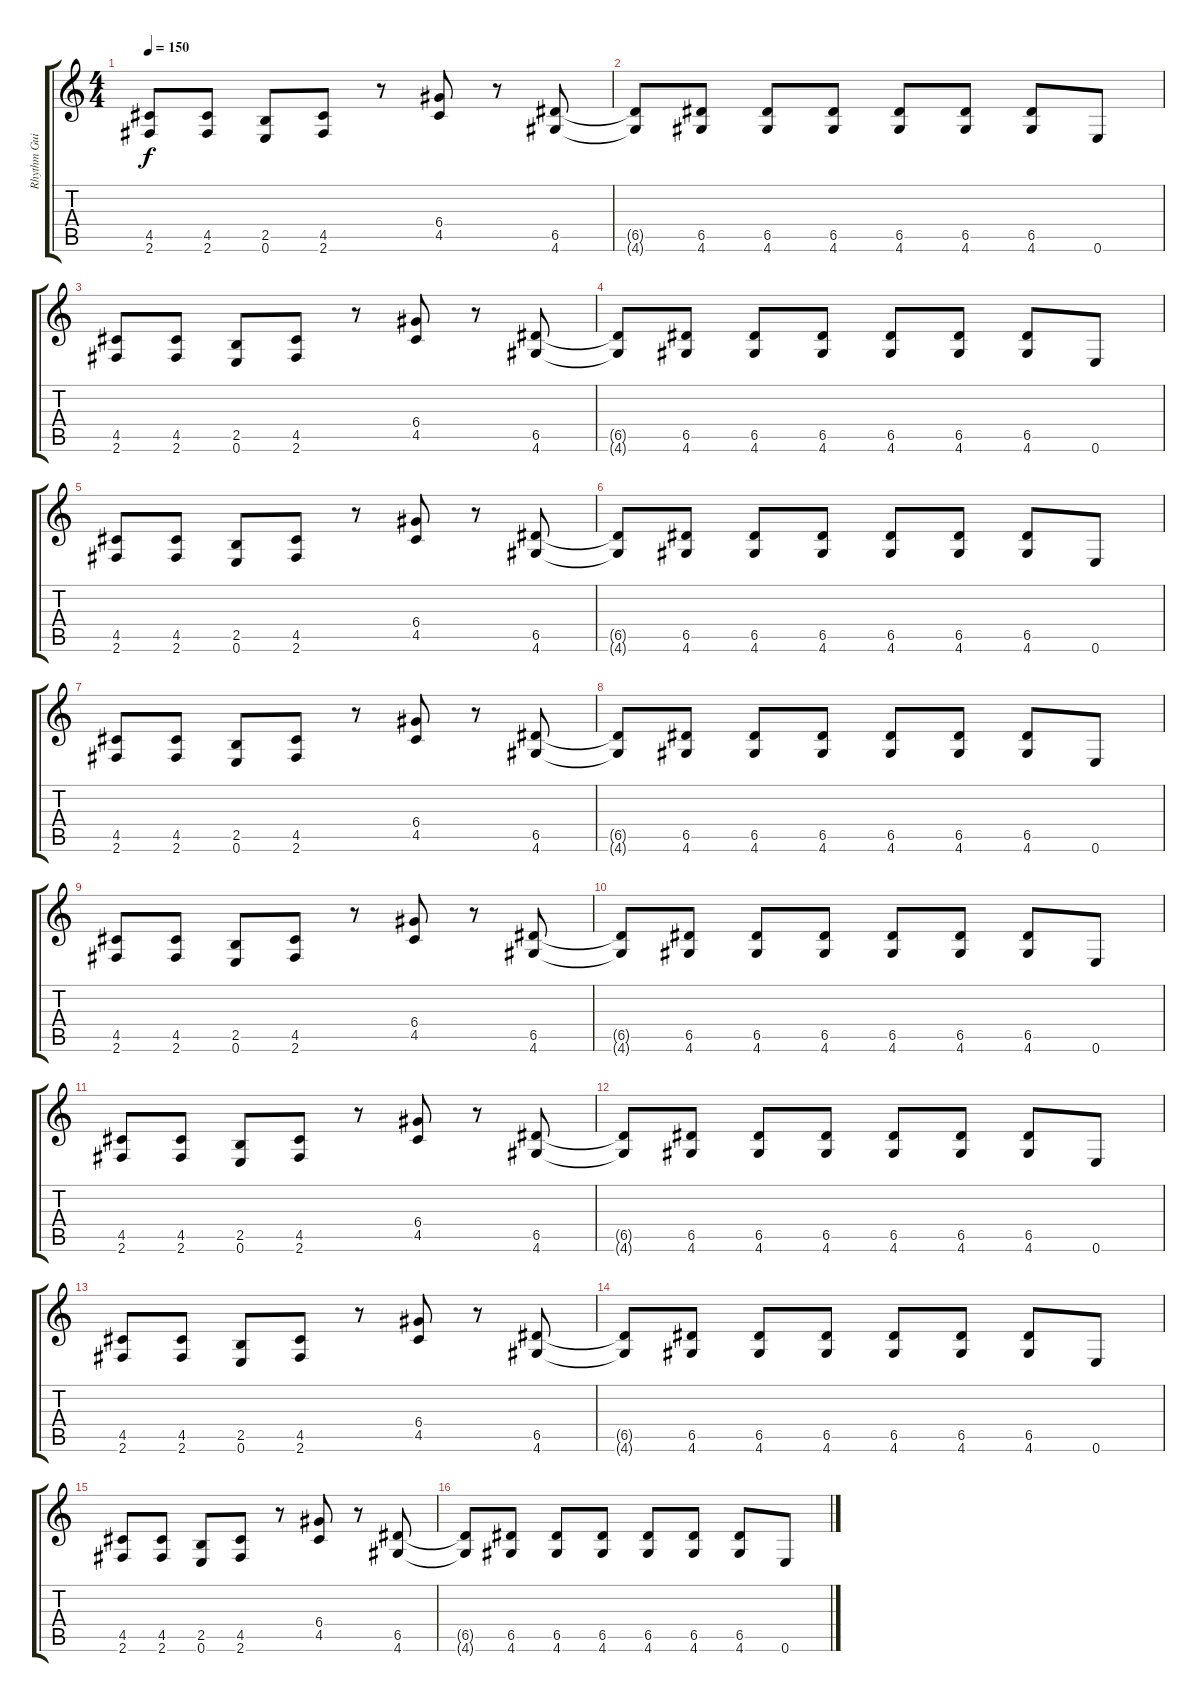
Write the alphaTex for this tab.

\track ("Rhythm Guitar" "Rhythm Gui") {instrument distortionguitar}
\staff {score tabs}
\tuning (E4 B3 G3 D3 A2 E2) {hide}
\ts (4 4)
\tempo 150
\clef g2
\ks c
(4.5 2.6).8{dy f} (4.5 2.6).8 (2.5 0.6).8 (4.5 2.6).8 r.8 (6.4 4.5).8 r.8 (6.5 4.6).8 |
(6.5{t} 4.6{t}).8 (6.5 4.6).8 (6.5 4.6).8 (6.5 4.6).8 (6.5 4.6).8 (6.5 4.6).8 (6.5 4.6).8 0.6.8 |
(4.5 2.6).8 (4.5 2.6).8 (2.5 0.6).8 (4.5 2.6).8 r.8 (6.4 4.5).8 r.8 (6.5 4.6).8 |
(6.5{t} 4.6{t}).8 (6.5 4.6).8 (6.5 4.6).8 (6.5 4.6).8 (6.5 4.6).8 (6.5 4.6).8 (6.5 4.6).8 0.6.8 |
(4.5 2.6).8 (4.5 2.6).8 (2.5 0.6).8 (4.5 2.6).8 r.8 (6.4 4.5).8 r.8 (6.5 4.6).8 |
(6.5{t} 4.6{t}).8 (6.5 4.6).8 (6.5 4.6).8 (6.5 4.6).8 (6.5 4.6).8 (6.5 4.6).8 (6.5 4.6).8 0.6.8 |
(4.5 2.6).8 (4.5 2.6).8 (2.5 0.6).8 (4.5 2.6).8 r.8 (6.4 4.5).8 r.8 (6.5 4.6).8 |
(6.5{t} 4.6{t}).8 (6.5 4.6).8 (6.5 4.6).8 (6.5 4.6).8 (6.5 4.6).8 (6.5 4.6).8 (6.5 4.6).8 0.6.8 |
(4.5 2.6).8 (4.5 2.6).8 (2.5 0.6).8 (4.5 2.6).8 r.8 (6.4 4.5).8 r.8 (6.5 4.6).8 |
(6.5{t} 4.6{t}).8 (6.5 4.6).8 (6.5 4.6).8 (6.5 4.6).8 (6.5 4.6).8 (6.5 4.6).8 (6.5 4.6).8 0.6.8 |
(4.5 2.6).8 (4.5 2.6).8 (2.5 0.6).8 (4.5 2.6).8 r.8 (6.4 4.5).8 r.8 (6.5 4.6).8 |
(6.5{t} 4.6{t}).8 (6.5 4.6).8 (6.5 4.6).8 (6.5 4.6).8 (6.5 4.6).8 (6.5 4.6).8 (6.5 4.6).8 0.6.8 |
(4.5 2.6).8 (4.5 2.6).8 (2.5 0.6).8 (4.5 2.6).8 r.8 (6.4 4.5).8 r.8 (6.5 4.6).8 |
(6.5{t} 4.6{t}).8 (6.5 4.6).8 (6.5 4.6).8 (6.5 4.6).8 (6.5 4.6).8 (6.5 4.6).8 (6.5 4.6).8 0.6.8 |
(4.5 2.6).8 (4.5 2.6).8 (2.5 0.6).8 (4.5 2.6).8 r.8 (6.4 4.5).8 r.8 (6.5 4.6).8 |
(6.5{t} 4.6{t}).8 (6.5 4.6).8 (6.5 4.6).8 (6.5 4.6).8 (6.5 4.6).8 (6.5 4.6).8 (6.5 4.6).8 0.6.8
